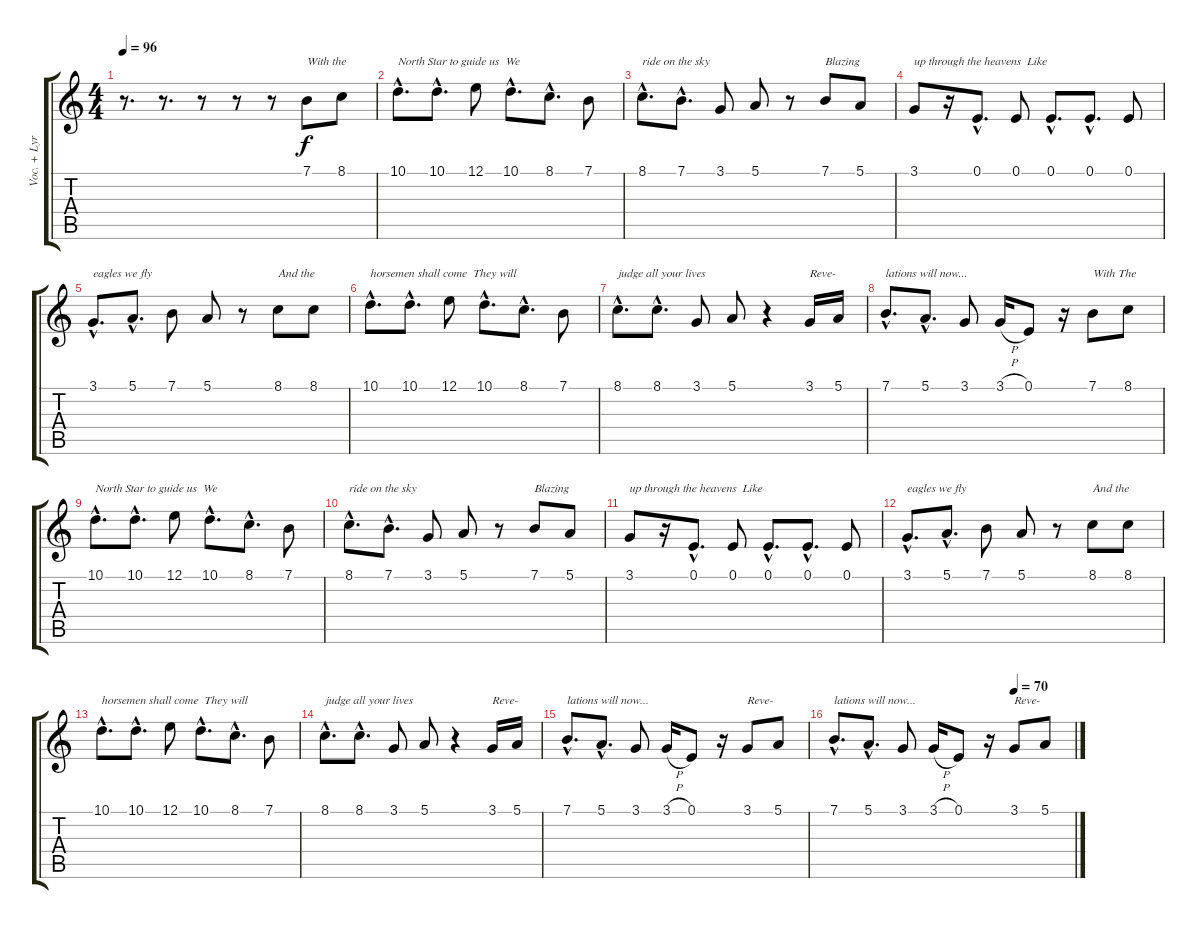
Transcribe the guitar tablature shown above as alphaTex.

\track ("Voc. + Lyr." "Voc. + Lyr") {instrument frenchhorn}
\staff {score tabs}
\tuning (E4 B3 G3 D3 A2 E2) {hide}
\ts (4 4)
\tempo 96
\clef g2
\ks c
r.8{d dy f} r.8{d} r.8 r.8 r.8 7.1.8{txt "With the"} 8.1.8 |
10.1{hac}.8{d txt "North Star to guide us  We"} 10.1{hac}.8{d} 12.1.8 10.1{hac}.8{d} 8.1{hac}.8{d} 7.1.8 |
8.1{hac}.8{d txt "ride on the sky "} 7.1{hac}.8{d} 3.1.8 5.1.8 r.8 7.1.8{txt "Blazing"} 5.1.8 |
3.1.8{txt "up through the heavens  Like"} r.16 0.1{hac}.8{d} 0.1.8 0.1{hac}.8{d} 0.1{hac}.8{d} 0.1.8 |
3.1{hac}.8{d txt "eagles we fly "} 5.1{hac}.8{d} 7.1.8 5.1.8 r.8 8.1.8{txt "And the"} 8.1.8 |
10.1{hac}.8{d txt "horsemen shall come  They will"} 10.1{hac}.8{d} 12.1.8 10.1{hac}.8{d} 8.1{hac}.8{d} 7.1.8 |
8.1{hac}.8{d txt "judge all your lives"} 8.1{hac}.8{d} 3.1.8 5.1.8 r.4 3.1.16{txt "Reve-"} 5.1.16 |
7.1{hac}.8{d txt "lations will now..."} 5.1{hac}.8{d} 3.1.8 3.1{h}.16 0.1.8 r.16 7.1.8{txt "With The"} 8.1.8 |
10.1{hac}.8{d txt "North Star to guide us  We"} 10.1{hac}.8{d} 12.1.8 10.1{hac}.8{d} 8.1{hac}.8{d} 7.1.8 |
8.1{hac}.8{d txt "ride on the sky "} 7.1{hac}.8{d} 3.1.8 5.1.8 r.8 7.1.8{txt "Blazing"} 5.1.8 |
3.1.8{txt "up through the heavens  Like"} r.16 0.1{hac}.8{d} 0.1.8 0.1{hac}.8{d} 0.1{hac}.8{d} 0.1.8 |
3.1{hac}.8{d txt "eagles we fly "} 5.1{hac}.8{d} 7.1.8 5.1.8 r.8 8.1.8{txt "And the"} 8.1.8 |
10.1{hac}.8{d txt "horsemen shall come  They will"} 10.1{hac}.8{d} 12.1.8 10.1{hac}.8{d} 8.1{hac}.8{d} 7.1.8 |
8.1{hac}.8{d txt "judge all your lives"} 8.1{hac}.8{d} 3.1.8 5.1.8 r.4 3.1.16{txt "Reve-"} 5.1.16 |
7.1{hac}.8{d txt "lations will now..."} 5.1{hac}.8{d} 3.1.8 3.1{h}.16 0.1.8 r.16 3.1.8{txt "Reve-"} 5.1.8 |
\tempo (70 0.75)
7.1{hac}.8{d txt "lations will now..."} 5.1{hac}.8{d} 3.1.8 3.1{h}.16 0.1.8 r.16 3.1.8{txt "Reve-"} 5.1.8
